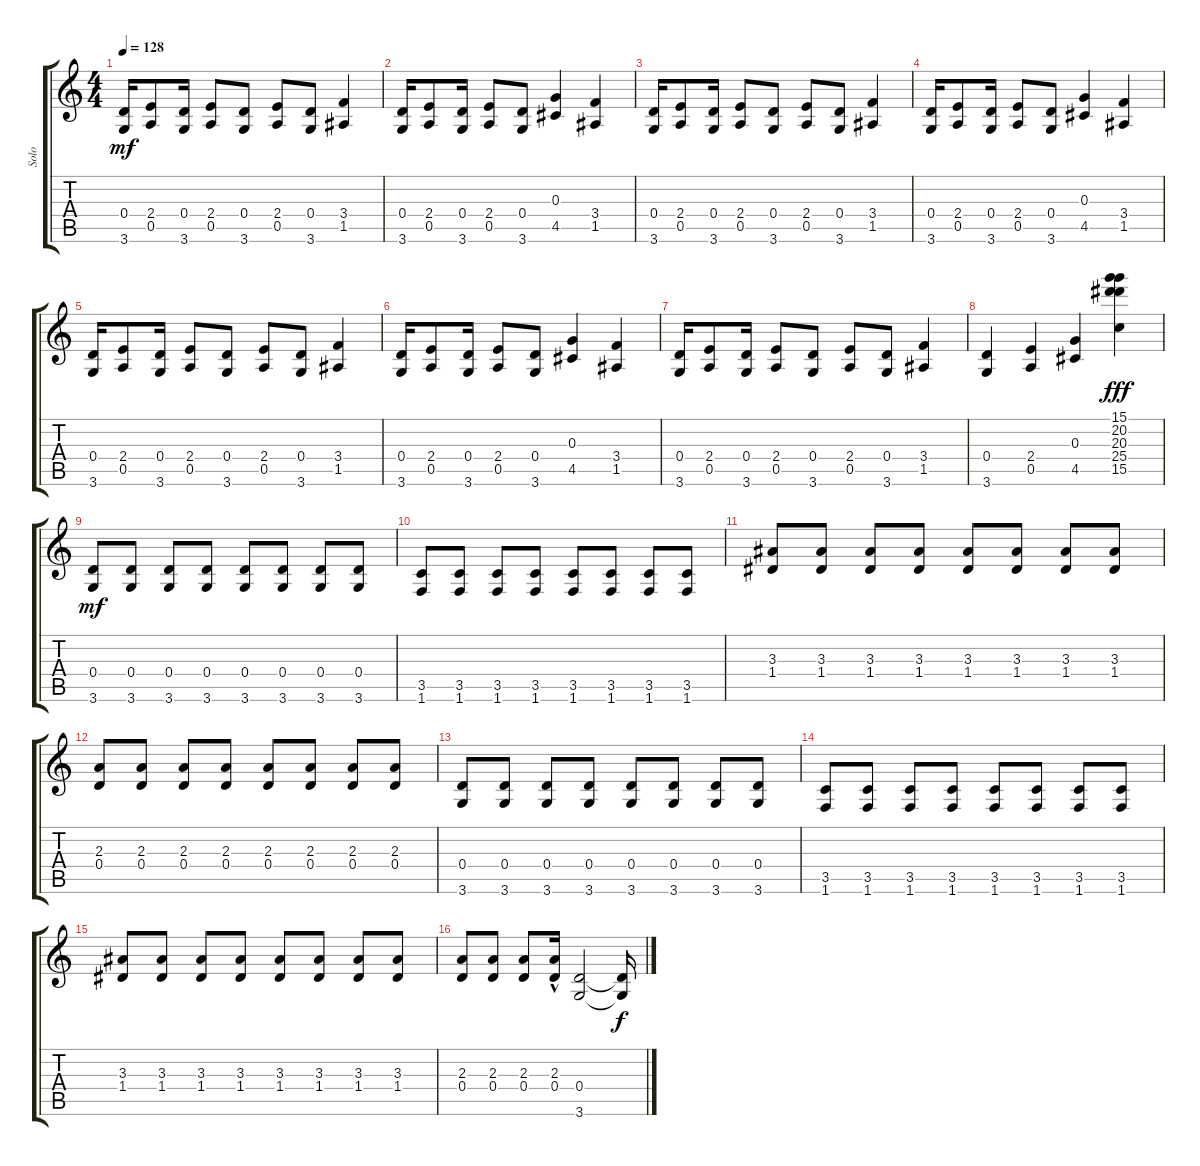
\track ("Solo" "Solo") {instrument distortionguitar}
\staff {score tabs}
\tuning (E4 B3 G3 D3 A2 E2) {hide}
\ts (4 4)
\tempo 128
\clef g2
\ks c
(0.4 3.6).16{dy mf instrument distortionguitar} (2.4 0.5).8 (0.4 3.6).16 (2.4 0.5).8 (0.4 3.6).8 (2.4 0.5).8 (0.4 3.6).8 (3.4 1.5).4 |
(0.4 3.6).16 (2.4 0.5).8 (0.4 3.6).16 (2.4 0.5).8 (0.4 3.6).8 (0.3 4.5).4 (3.4 1.5).4 |
(0.4 3.6).16 (2.4 0.5).8 (0.4 3.6).16 (2.4 0.5).8 (0.4 3.6).8 (2.4 0.5).8 (0.4 3.6).8 (3.4 1.5).4 |
(0.4 3.6).16 (2.4 0.5).8 (0.4 3.6).16 (2.4 0.5).8 (0.4 3.6).8 (0.3 4.5).4 (3.4 1.5).4 |
(0.4 3.6).16 (2.4 0.5).8 (0.4 3.6).16 (2.4 0.5).8 (0.4 3.6).8 (2.4 0.5).8 (0.4 3.6).8 (3.4 1.5).4 |
(0.4 3.6).16 (2.4 0.5).8 (0.4 3.6).16 (2.4 0.5).8 (0.4 3.6).8 (0.3 4.5).4 (3.4 1.5).4 |
(0.4 3.6).16 (2.4 0.5).8 (0.4 3.6).16 (2.4 0.5).8 (0.4 3.6).8 (2.4 0.5).8 (0.4 3.6).8 (3.4 1.5).4 |
(0.4 3.6).4 (2.4 0.5).4 (0.3 4.5).4 (15.1 20.2 20.3 25.4 15.5).4{dy fff volume 16 instrument reversecymbal} |
(0.4 3.6).8{dy mf volume 14 instrument distortionguitar} (0.4 3.6).8 (0.4 3.6).8 (0.4 3.6).8 (0.4 3.6).8 (0.4 3.6).8 (0.4 3.6).8 (0.4 3.6).8 |
(3.5 1.6).8 (3.5 1.6).8 (3.5 1.6).8 (3.5 1.6).8 (3.5 1.6).8 (3.5 1.6).8 (3.5 1.6).8 (3.5 1.6).8 |
(3.3 1.4).8 (3.3 1.4).8 (3.3 1.4).8 (3.3 1.4).8 (3.3 1.4).8 (3.3 1.4).8 (3.3 1.4).8 (3.3 1.4).8 |
(2.3 0.4).8 (2.3 0.4).8 (2.3 0.4).8 (2.3 0.4).8 (2.3 0.4).8 (2.3 0.4).8 (2.3 0.4).8 (2.3 0.4).8 |
(0.4 3.6).8 (0.4 3.6).8 (0.4 3.6).8 (0.4 3.6).8 (0.4 3.6).8 (0.4 3.6).8 (0.4 3.6).8 (0.4 3.6).8 |
(3.5 1.6).8 (3.5 1.6).8 (3.5 1.6).8 (3.5 1.6).8 (3.5 1.6).8 (3.5 1.6).8 (3.5 1.6).8 (3.5 1.6).8 |
(3.3 1.4).8 (3.3 1.4).8 (3.3 1.4).8 (3.3 1.4).8 (3.3 1.4).8 (3.3 1.4).8 (3.3 1.4).8 (3.3 1.4).8 |
(2.3 0.4).8 (2.3 0.4).8 (2.3 0.4).8 (2.3{hac} 0.4).16 (0.4 3.6).2 (0.4{t} 3.6{t}).16{dy f}
